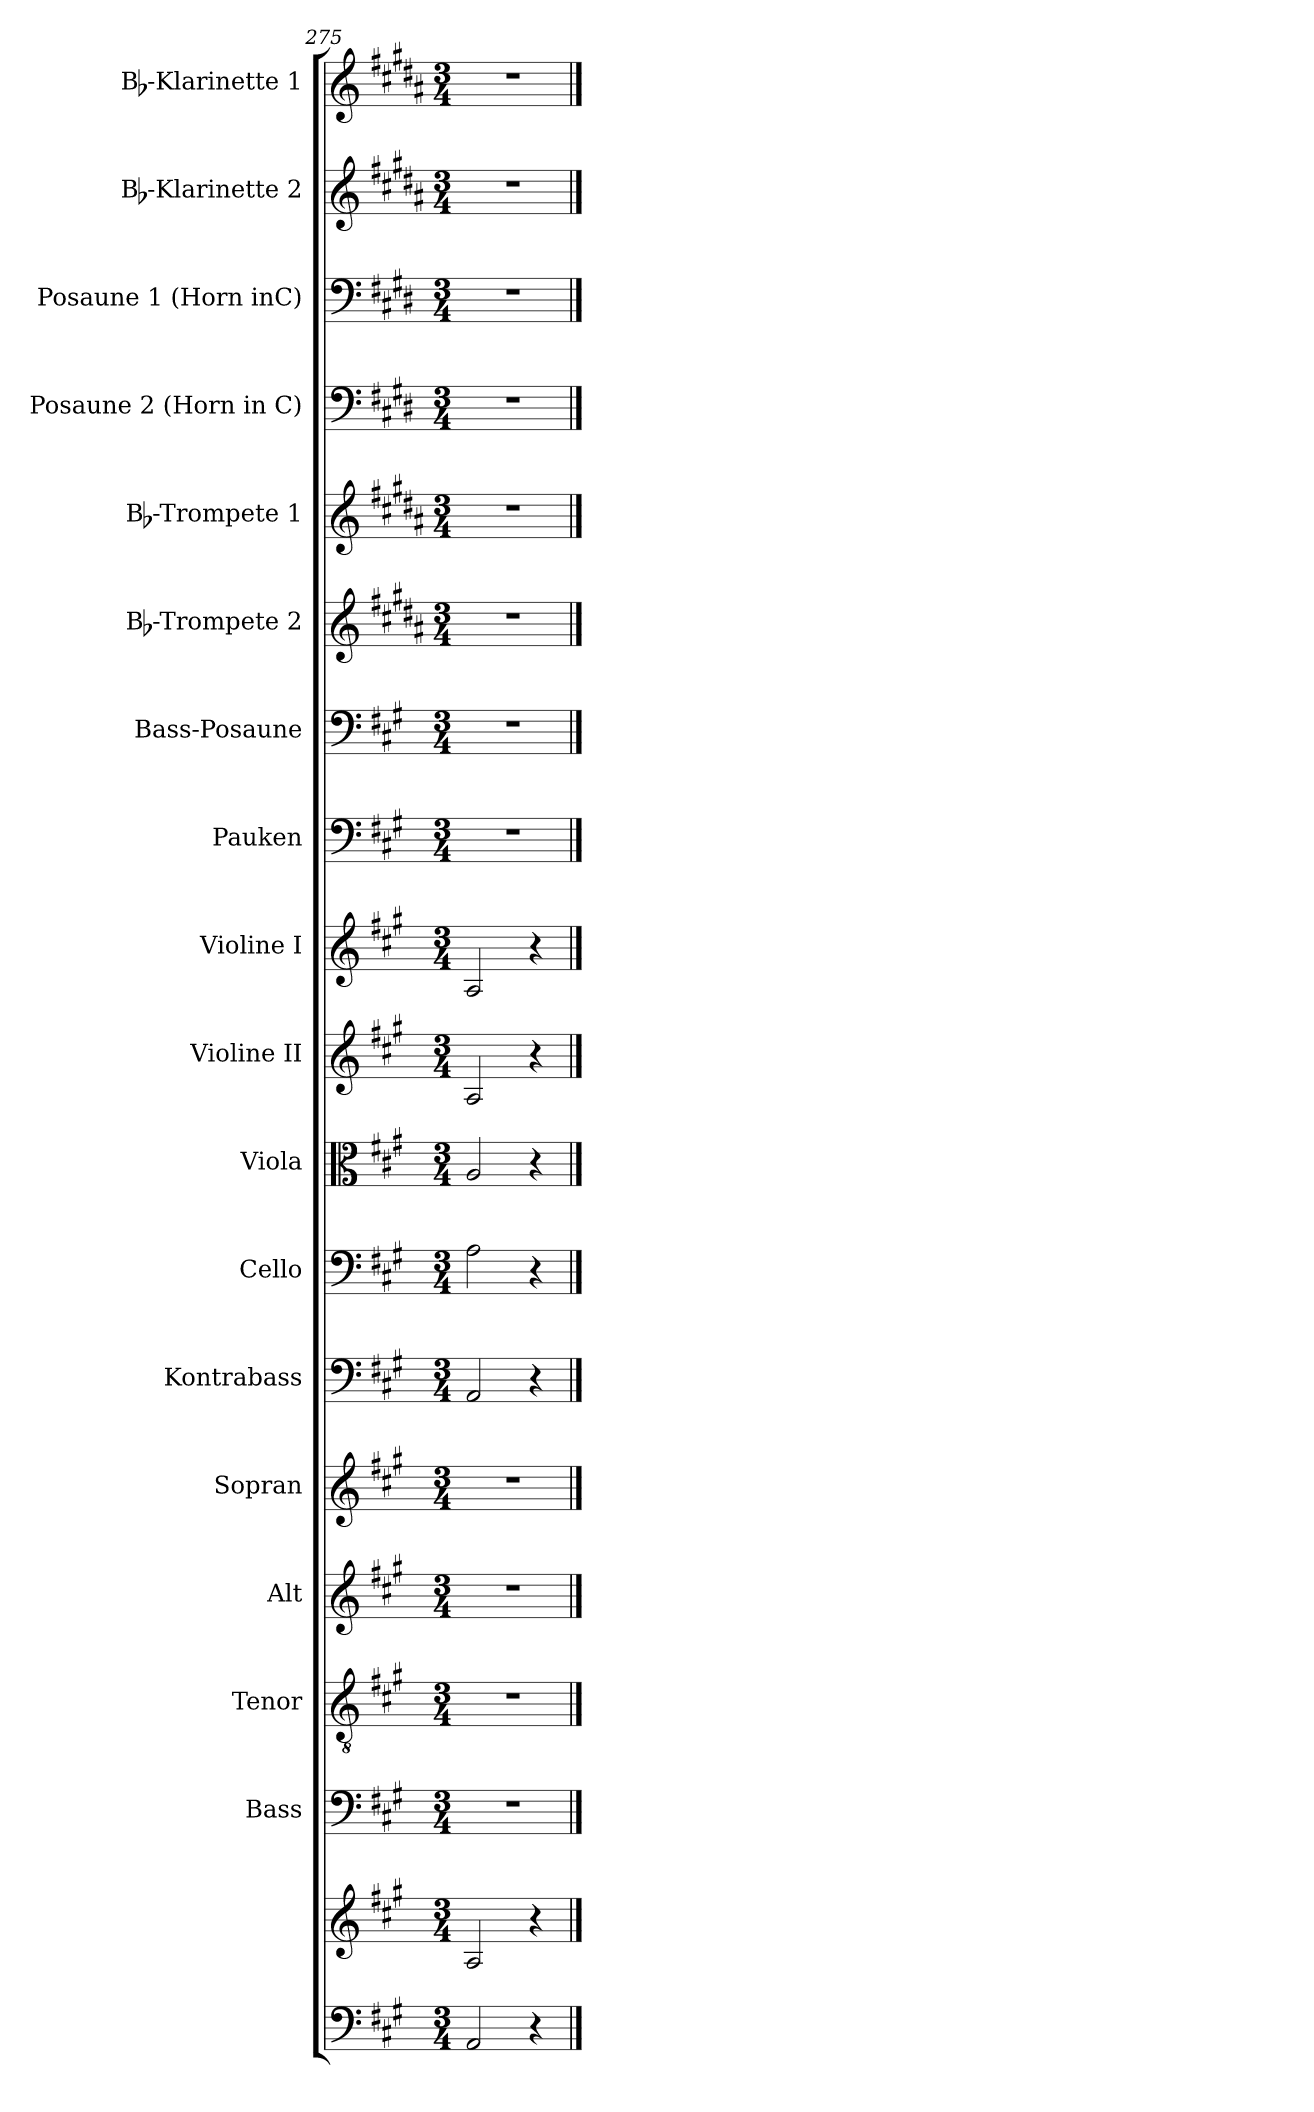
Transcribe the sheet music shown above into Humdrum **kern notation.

**kern	**kern	**kern	**kern	**kern	**kern	**kern	**kern	**kern	**kern	**kern	**kern	**kern	**kern	**kern	**kern	**kern	**kern	**kern
*part18	*part18	*part17	*part16	*part15	*part14	*part13	*part12	*part11	*part10	*part9	*part8	*part7	*part6	*part5	*part4	*part3	*part2	*part1
*staff19	*staff18	*staff17	*staff16	*staff15	*staff14	*staff13	*staff12	*staff11	*staff10	*staff9	*staff8	*staff7	*staff6	*staff5	*staff4	*staff3	*staff2	*staff1
*	*	*I"Bass	*I"Tenor	*I"Alt	*I"Sopran	*I"Kontrabass	*I"Cello	*I"Viola	*I"Violine II	*I"Violine I	*I"Pauken	*I"Bass-Posaune	*I"Bb-Trompete 2	*I"Bb-Trompete 1	*I"Posaune 2 (Horn in C)	*I"Posaune 1 (Horn inC)	*I"Bb-Klarinette 2	*I"Bb-Klarinette 1
*	*	*I'B.	*I'T.	*I'A.	*I'S.	*I'Kb.	*	*I'Vla.	*I'Vl. II	*I'Vl. I	*I'Pk.	*I'B-Pos.	*I'Bb Trp. 2	*I'Bb Trp. 1	*I'Pos. 2	*I'Pos. 1	*I'Bb Kl. 2	*I'Bb Kl. 1
*clefF4	*clefG2	*clefF4	*clefGv2	*clefG2	*clefG2	*clefF4	*clefF4	*clefC3	*clefG2	*clefG2	*clefF4	*clefF4	*clefG2	*clefG2	*clefF4	*clefF4	*clefG2	*clefG2
*	*	*	*	*	*	*ITrd7c12	*	*	*	*	*	*	*ITrd1c2	*ITrd1c2	*ITrd4c7	*ITrd4c7	*ITrd1c2	*ITrd1c2
*k[f#c#g#]	*k[f#c#g#]	*k[f#c#g#]	*k[f#c#g#]	*k[f#c#g#]	*k[f#c#g#]	*k[f#c#g#]	*k[f#c#g#]	*k[f#c#g#]	*k[f#c#g#]	*k[f#c#g#]	*k[f#c#g#]	*k[f#c#g#]	*k[f#c#g#]	*k[f#c#g#]	*k[f#c#g#]	*k[f#c#g#]	*k[f#c#g#]	*k[f#c#g#]
*A:	*A:	*A:	*A:	*A:	*A:	*A:	*A:	*A:	*A:	*A:	*A:	*A:	*A:	*A:	*A:	*A:	*A:	*A:
*M3/4	*M3/4	*M3/4	*M3/4	*M3/4	*M3/4	*M3/4	*M3/4	*M3/4	*M3/4	*M3/4	*M3/4	*M3/4	*M3/4	*M3/4	*M3/4	*M3/4	*M3/4	*M3/4
=275	=275	=275	=275	=275	=275	=275	=275	=275	=275	=275	=275	=275	=275	=275	=275	=275	=275	=275
2AA/	2A/	2.r	2.r	2.r	2.r	2AAA/	2A\	2A/	2A/	2A/	2.r	2.r	2.r	2.r	2.r	2.r	2.r	2.r
4r	4r	.	.	.	.	4r	4r	4r	4r	4r	.	.	.	.	.	.	.	.
==	==	==	==	==	==	==	==	==	==	==	==	==	==	==	==	==	==	==
*-	*-	*-	*-	*-	*-	*-	*-	*-	*-	*-	*-	*-	*-	*-	*-	*-	*-	*-
